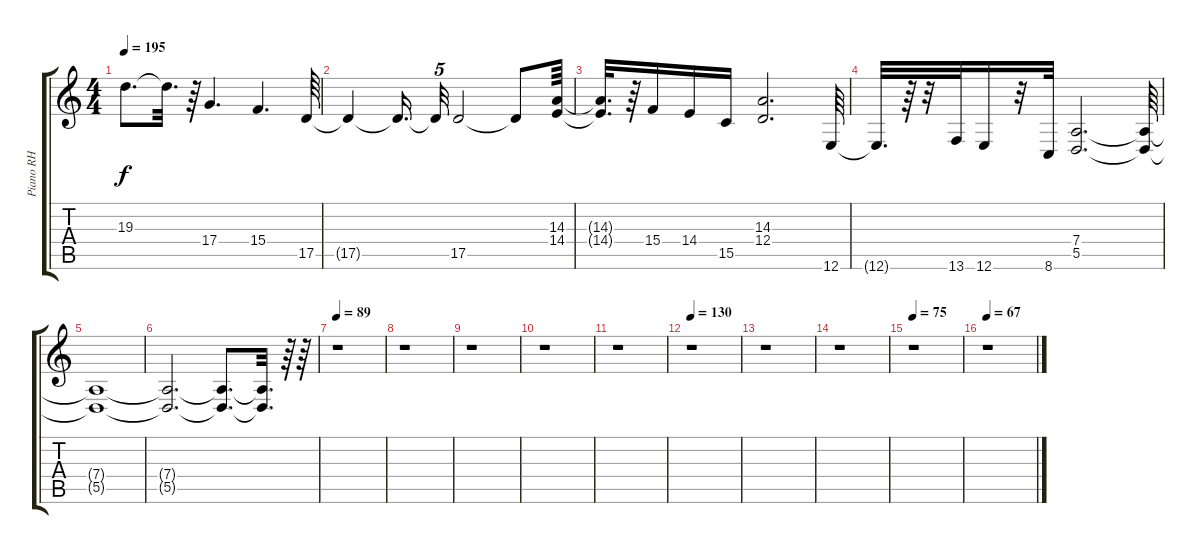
\track ("Piano RH" "Piano RH") {instrument acousticgrandpiano}
\staff {score tabs}
\tuning (E4 B3 G3 D3 A2 E2) {hide}
\ts (4 4)
\tempo 195
\clef g2
\ks c
19.3{t}.8{d dy f} 19.3{t}.32{d} r.64 17.4.4{d} 15.4.4{d} 17.5.64 |
17.5{t}.4 17.5{t}.16{d} 17.5{t}.32{tu (5 4)} 17.5.2 17.5{t}.8 (14.3 14.4).64 |
(14.3{t} 14.4{t}).32{d} r.64 15.4.16 14.4.16 15.5.16 (14.3 12.4).2{d} 12.6.64 |
12.6{t}.32{d} r.64 r.32 13.6.32 12.6.16 r.32 8.6.32 (7.4 5.5).2{d} (7.4{t} 5.5{t}).64 |
(7.4{t} 5.5{t}).1 |
(7.4{t} 5.5{t}).2{d} (7.4{t} 5.5{t}).8{d} (7.4{t} 5.5{t}).32{d} r.64 r.64 |
\tempo 89
r.1 |
r.1 |
r.1 |
r.1 |
r.1 |
\tempo 130
r.1 |
r.1 |
r.1 |
\tempo 75
r.1 |
\tempo 67
r.1
